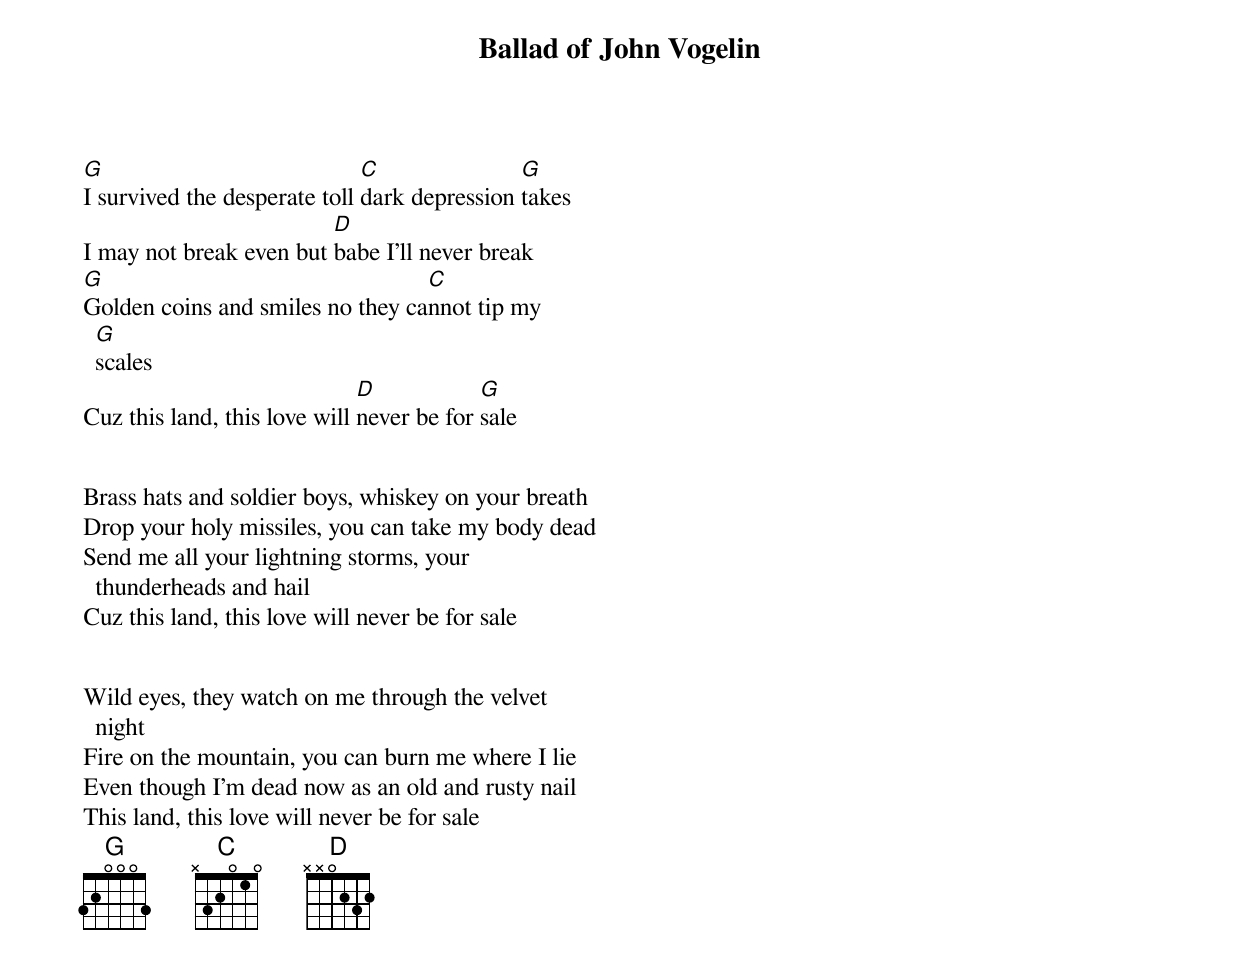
{title: Ballad of John Vogelin}
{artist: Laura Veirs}
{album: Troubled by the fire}
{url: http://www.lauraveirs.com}
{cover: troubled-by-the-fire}
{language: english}
{columns: 2}
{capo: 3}
{define: G frets 3 2 0 0 0 3}
{define: C frets X 3 2 0 1 0}
{define: D frets X X 0 2 3 2}


[G]I survived the desperate toll [C]dark depression [G]takes
I may not break even but [D]babe I'll never break
[G]Golden coins and smiles no they ca[C]nnot tip my [G]scales
Cuz this land, this love will [D]never be for [G]sale


Brass hats and soldier boys, whiskey on your breath
Drop your holy missiles, you can take my body dead
Send me all your lightning storms, your thunderheads and hail
Cuz this land, this love will never be for sale


Wild eyes, they watch on me through the velvet night
Fire on the mountain, you can burn me where I lie
Even though I'm dead now as an old and rusty nail
This land, this love will never be for sale
